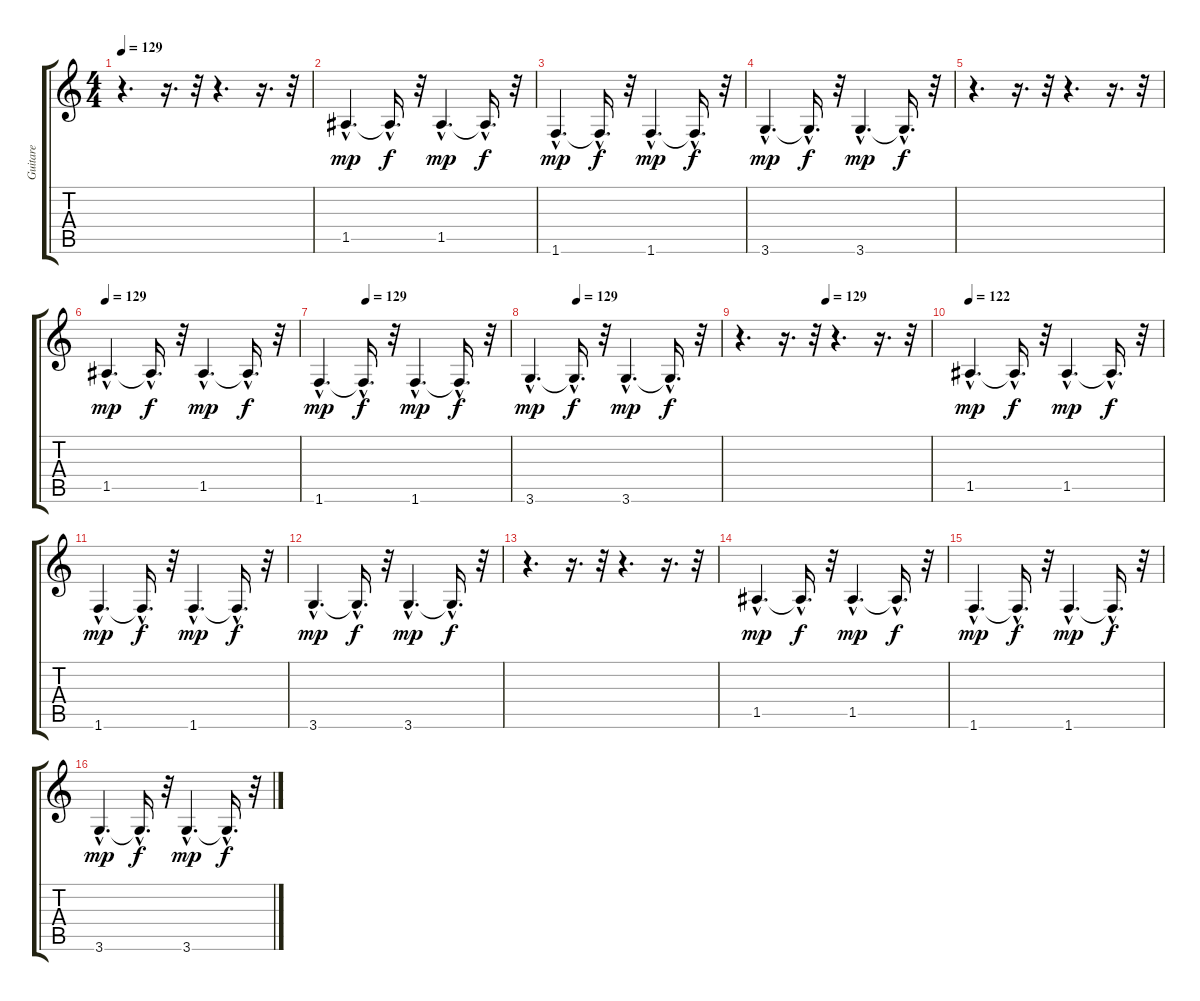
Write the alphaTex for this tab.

\track ("Guitare" "Guitare") {instrument acousticguitarnylon}
\staff {score tabs}
\tuning (E4 B3 G3 D3 A2 E2) {hide}
\ts (4 4)
\tempo 129
\clef g2
\ks c
r.4{d dy f} r.16{d} r.32 r.4{d} r.16{d} r.32 |
1.5{hac}.4{d dy mp} 1.5{hac t}.16{d dy f} r.32 1.5{hac}.4{d dy mp} 1.5{hac t}.16{d dy f} r.32 |
1.6{hac}.4{d dy mp} 1.6{hac t}.16{d dy f} r.32 1.6{hac}.4{d dy mp} 1.6{hac t}.16{d dy f} r.32 |
3.6{hac}.4{d dy mp} 3.6{hac t}.16{d dy f} r.32 3.6{hac}.4{d dy mp} 3.6{hac t}.16{d dy f} r.32 |
r.4{d} r.16{d} r.32 r.4{d} r.16{d} r.32 |
\tempo 129
1.5{hac}.4{d dy mp} 1.5{hac t}.16{d dy f} r.32 1.5{hac}.4{d dy mp} 1.5{hac t}.16{d dy f} r.32 |
\tempo (129 0.25)
1.6{hac}.4{d dy mp} 1.6{hac t}.16{d dy f} r.32 1.6{hac}.4{d dy mp} 1.6{hac t}.16{d dy f} r.32 |
\tempo (129 0.25)
3.6{hac}.4{d dy mp} 3.6{hac t}.16{d dy f} r.32 3.6{hac}.4{d dy mp} 3.6{hac t}.16{d dy f} r.32 |
\tempo (129 0.453125)
r.4{d} r.16{d} r.32 r.4{d} r.16{d} r.32 |
\tempo 122
1.5{hac}.4{d dy mp} 1.5{hac t}.16{d dy f} r.32 1.5{hac}.4{d dy mp} 1.5{hac t}.16{d dy f} r.32 |
1.6{hac}.4{d dy mp} 1.6{hac t}.16{d dy f} r.32 1.6{hac}.4{d dy mp} 1.6{hac t}.16{d dy f} r.32 |
3.6{hac}.4{d dy mp} 3.6{hac t}.16{d dy f} r.32 3.6{hac}.4{d dy mp} 3.6{hac t}.16{d dy f} r.32 |
r.4{d} r.16{d} r.32 r.4{d} r.16{d} r.32 |
1.5{hac}.4{d dy mp} 1.5{hac t}.16{d dy f} r.32 1.5{hac}.4{d dy mp} 1.5{hac t}.16{d dy f} r.32 |
1.6{hac}.4{d dy mp} 1.6{hac t}.16{d dy f} r.32 1.6{hac}.4{d dy mp} 1.6{hac t}.16{d dy f} r.32 |
3.6{hac}.4{d dy mp} 3.6{hac t}.16{d dy f} r.32 3.6{hac}.4{d dy mp} 3.6{hac t}.16{d dy f} r.32
